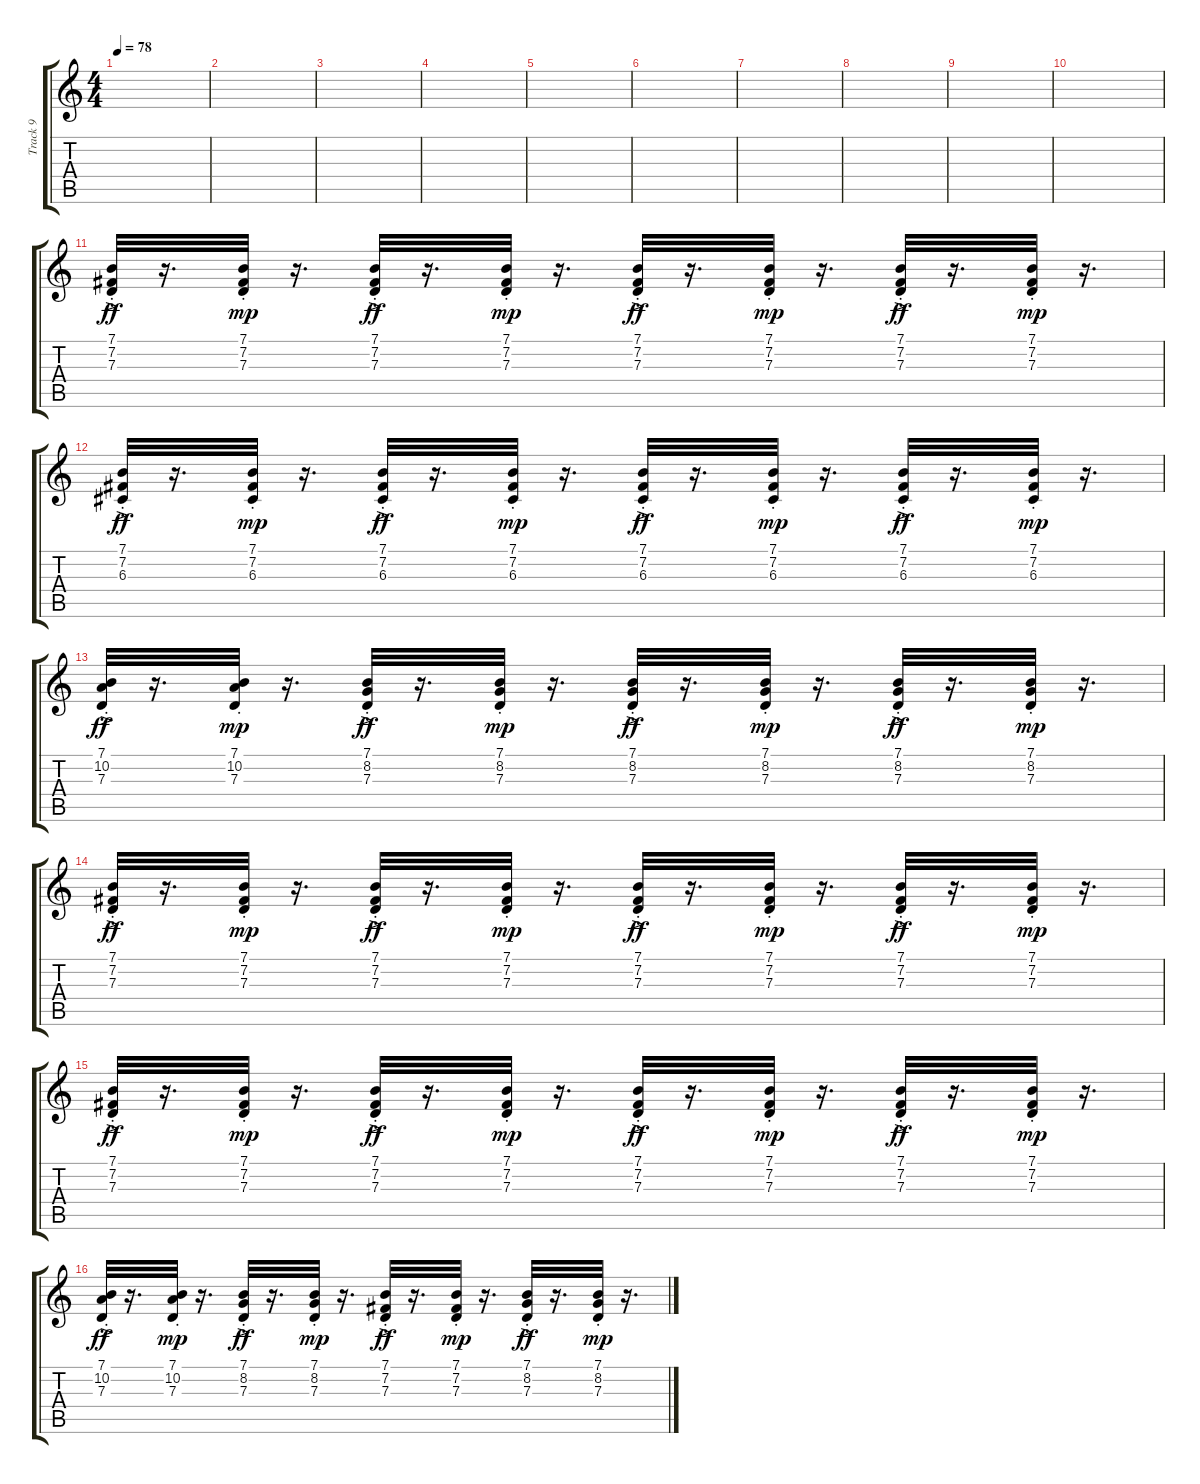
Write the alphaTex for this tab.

\track ("Track 9" "Track 9") {instrument stringensemble1}
\staff {score tabs}
\tuning (E4 B3 G3 D3 A2 E2) {hide}
\ts (4 4)
\tempo 78
\clef g2
\ks c
|
|
|
|
|
|
|
|
|
|
(7.1{st} 7.2{ac st} 7.3{ac st}).32{dy ff} r.16{d} (7.1{st} 7.2{st} 7.3{st}).32{dy mp} r.16{d} (7.1{st} 7.2{ac st} 7.3{ac st}).32{dy ff} r.16{d} (7.1{st} 7.2{st} 7.3{st}).32{dy mp} r.16{d} (7.1{st} 7.2{ac st} 7.3{ac st}).32{dy ff} r.16{d} (7.1{st} 7.2{st} 7.3{st}).32{dy mp} r.16{d} (7.1{st} 7.2{ac st} 7.3{ac st}).32{dy ff} r.16{d} (7.1{st} 7.2{st} 7.3{st}).32{dy mp} r.16{d} |
(7.1{st} 7.2{ac st} 6.3{ac st}).32{dy ff} r.16{d} (7.1{st} 7.2{st} 6.3{st}).32{dy mp} r.16{d} (7.1{st} 7.2{ac st} 6.3{ac st}).32{dy ff} r.16{d} (7.1{st} 7.2{st} 6.3{st}).32{dy mp} r.16{d} (7.1{st} 7.2{ac st} 6.3{ac st}).32{dy ff} r.16{d} (7.1{st} 7.2{st} 6.3{st}).32{dy mp} r.16{d} (7.1{st} 7.2{ac st} 6.3{ac st}).32{dy ff} r.16{d} (7.1{st} 7.2{st} 6.3{st}).32{dy mp} r.16{d} |
(7.1{st} 10.2{ac st} 7.3{ac st}).32{dy ff} r.16{d} (7.1{st} 10.2{st} 7.3{st}).32{dy mp} r.16{d} (7.1{st} 8.2{ac st} 7.3{ac st}).32{dy ff} r.16{d} (7.1{st} 8.2{st} 7.3{st}).32{dy mp} r.16{d} (7.1{st} 8.2{ac st} 7.3{ac st}).32{dy ff} r.16{d} (7.1{st} 8.2{st} 7.3{st}).32{dy mp} r.16{d} (7.1{st} 8.2{ac st} 7.3{ac st}).32{dy ff} r.16{d} (7.1{st} 8.2{st} 7.3{st}).32{dy mp} r.16{d} |
(7.1{st} 7.2{ac st} 7.3{ac st}).32{dy ff} r.16{d} (7.1{st} 7.2{st} 7.3{st}).32{dy mp} r.16{d} (7.1{st} 7.2{ac st} 7.3{ac st}).32{dy ff} r.16{d} (7.1{st} 7.2{st} 7.3{st}).32{dy mp} r.16{d} (7.1{st} 7.2{ac st} 7.3{ac st}).32{dy ff} r.16{d} (7.1{st} 7.2{st} 7.3{st}).32{dy mp} r.16{d} (7.1{st} 7.2{ac st} 7.3{ac st}).32{dy ff} r.16{d} (7.1{st} 7.2{st} 7.3{st}).32{dy mp} r.16{d} |
(7.1{st} 7.2{ac st} 7.3{ac st}).32{dy ff} r.16{d} (7.1{st} 7.2{st} 7.3{st}).32{dy mp} r.16{d} (7.1{st} 7.2{ac st} 7.3{ac st}).32{dy ff} r.16{d} (7.1{st} 7.2{st} 7.3{st}).32{dy mp} r.16{d} (7.1{st} 7.2{ac st} 7.3{ac st}).32{dy ff} r.16{d} (7.1{st} 7.2{st} 7.3{st}).32{dy mp} r.16{d} (7.1{st} 7.2{ac st} 7.3{ac st}).32{dy ff} r.16{d} (7.1{st} 7.2{st} 7.3{st}).32{dy mp} r.16{d} |
(7.1{st} 10.2{ac st} 7.3{ac st}).32{dy ff} r.16{d} (7.1{st} 10.2{st} 7.3{st}).32{dy mp} r.16{d} (7.1{st} 8.2{ac st} 7.3{ac st}).32{dy ff} r.16{d} (7.1{st} 8.2{st} 7.3{st}).32{dy mp} r.16{d} (7.1{st} 7.2{ac st} 7.3{ac st}).32{dy ff} r.16{d} (7.1{st} 7.2{st} 7.3{st}).32{dy mp} r.16{d} (7.1{st} 8.2{ac st} 7.3{ac st}).32{dy ff} r.16{d} (7.1{st} 8.2{st} 7.3{st}).32{dy mp} r.16{d}
